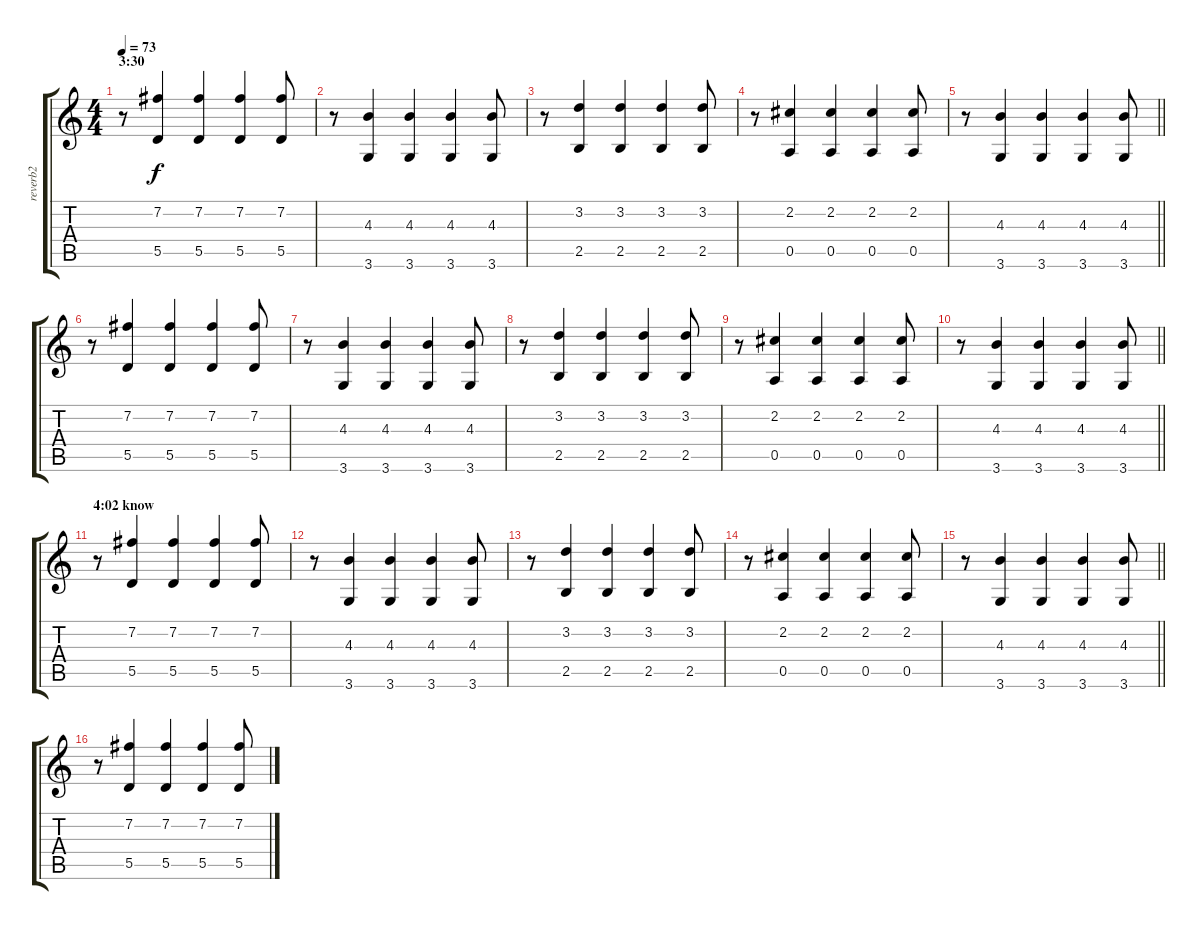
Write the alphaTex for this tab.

\track ("reverb2" "reverb2") {instrument electricguitarjazz}
\staff {score tabs}
\tuning (E4 B3 G3 D3 A2 E2) {hide}
\ts (4 4)
\section ("" "3:30")
\tempo 73
\clef g2
\ks c
r.8{dy f volume 9} (7.2 5.5).4{volume 5} (7.2 5.5).4 (7.2 5.5).4 (7.2 5.5).8 |
r.8{volume 9} (4.3 3.6).4{volume 5} (4.3 3.6).4 (4.3 3.6).4 (4.3 3.6).8 |
r.8{volume 9} (3.2 2.5).4{volume 5} (3.2 2.5).4 (3.2 2.5).4 (3.2 2.5).8 |
r.8{volume 9} (2.2 0.5).4{volume 5} (2.2 0.5).4 (2.2 0.5).4 (2.2 0.5).8 |
\barLineRight lightlight
r.8{volume 9} (4.3 3.6).4{volume 5} (4.3 3.6).4 (4.3 3.6).4 (4.3 3.6).8 |
r.8{volume 9} (7.2 5.5).4{volume 5} (7.2 5.5).4 (7.2 5.5).4 (7.2 5.5).8 |
r.8{volume 9} (4.3 3.6).4{volume 5} (4.3 3.6).4 (4.3 3.6).4 (4.3 3.6).8 |
r.8{volume 9} (3.2 2.5).4{volume 5} (3.2 2.5).4 (3.2 2.5).4 (3.2 2.5).8 |
r.8{volume 9} (2.2 0.5).4{volume 5} (2.2 0.5).4 (2.2 0.5).4 (2.2 0.5).8 |
\barLineRight lightlight
r.8{volume 9} (4.3 3.6).4{volume 5} (4.3 3.6).4 (4.3 3.6).4 (4.3 3.6).8 |
\section ("" "4:02 know")
r.8{volume 9} (7.2 5.5).4{volume 5} (7.2 5.5).4 (7.2 5.5).4 (7.2 5.5).8 |
r.8{volume 9} (4.3 3.6).4{volume 5} (4.3 3.6).4 (4.3 3.6).4 (4.3 3.6).8 |
r.8{volume 9} (3.2 2.5).4{volume 5} (3.2 2.5).4 (3.2 2.5).4 (3.2 2.5).8 |
r.8{volume 9} (2.2 0.5).4{volume 5} (2.2 0.5).4 (2.2 0.5).4 (2.2 0.5).8 |
\barLineRight lightlight
r.8{volume 9} (4.3 3.6).4{volume 5} (4.3 3.6).4 (4.3 3.6).4 (4.3 3.6).8 |
r.8{volume 9} (7.2 5.5).4{volume 5} (7.2 5.5).4 (7.2 5.5).4 (7.2 5.5).8
